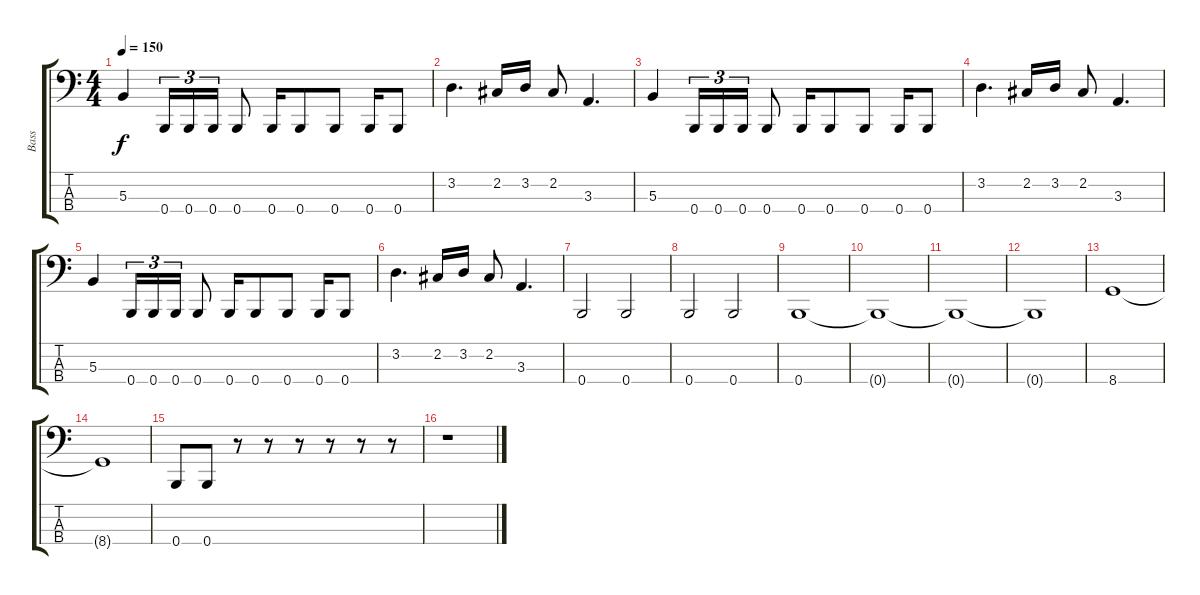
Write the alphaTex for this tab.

\track ("Bass" "Bass") {instrument electricbasspick}
\staff {score tabs}
\tuning (E2 B1 Gb1 B0) {hide}
\ts (4 4)
\tempo 150
\clef f4
\ks c
5.3.4{dy f} 0.4.16{tu (3 2)} 0.4.16{tu (3 2)} 0.4.16{tu (3 2)} 0.4.8 0.4.16 0.4.8 0.4.8 0.4.16 0.4.8 |
3.2.4{d} 2.2.16 3.2.16 2.2.8 3.3.4{d} |
5.3.4 0.4.16{tu (3 2)} 0.4.16{tu (3 2)} 0.4.16{tu (3 2)} 0.4.8 0.4.16 0.4.8 0.4.8 0.4.16 0.4.8 |
3.2.4{d} 2.2.16 3.2.16 2.2.8 3.3.4{d} |
5.3.4 0.4.16{tu (3 2)} 0.4.16{tu (3 2)} 0.4.16{tu (3 2)} 0.4.8 0.4.16 0.4.8 0.4.8 0.4.16 0.4.8 |
3.2.4{d} 2.2.16 3.2.16 2.2.8 3.3.4{d} |
0.4.2 0.4.2 |
0.4.2 0.4.2 |
0.4.1 |
0.4{t}.1 |
0.4{t}.1 |
0.4{t}.1 |
8.4.1 |
8.4{t}.1 |
0.4.8 0.4.8 r.8 r.8 r.8 r.8 r.8 r.8 |
r.1
